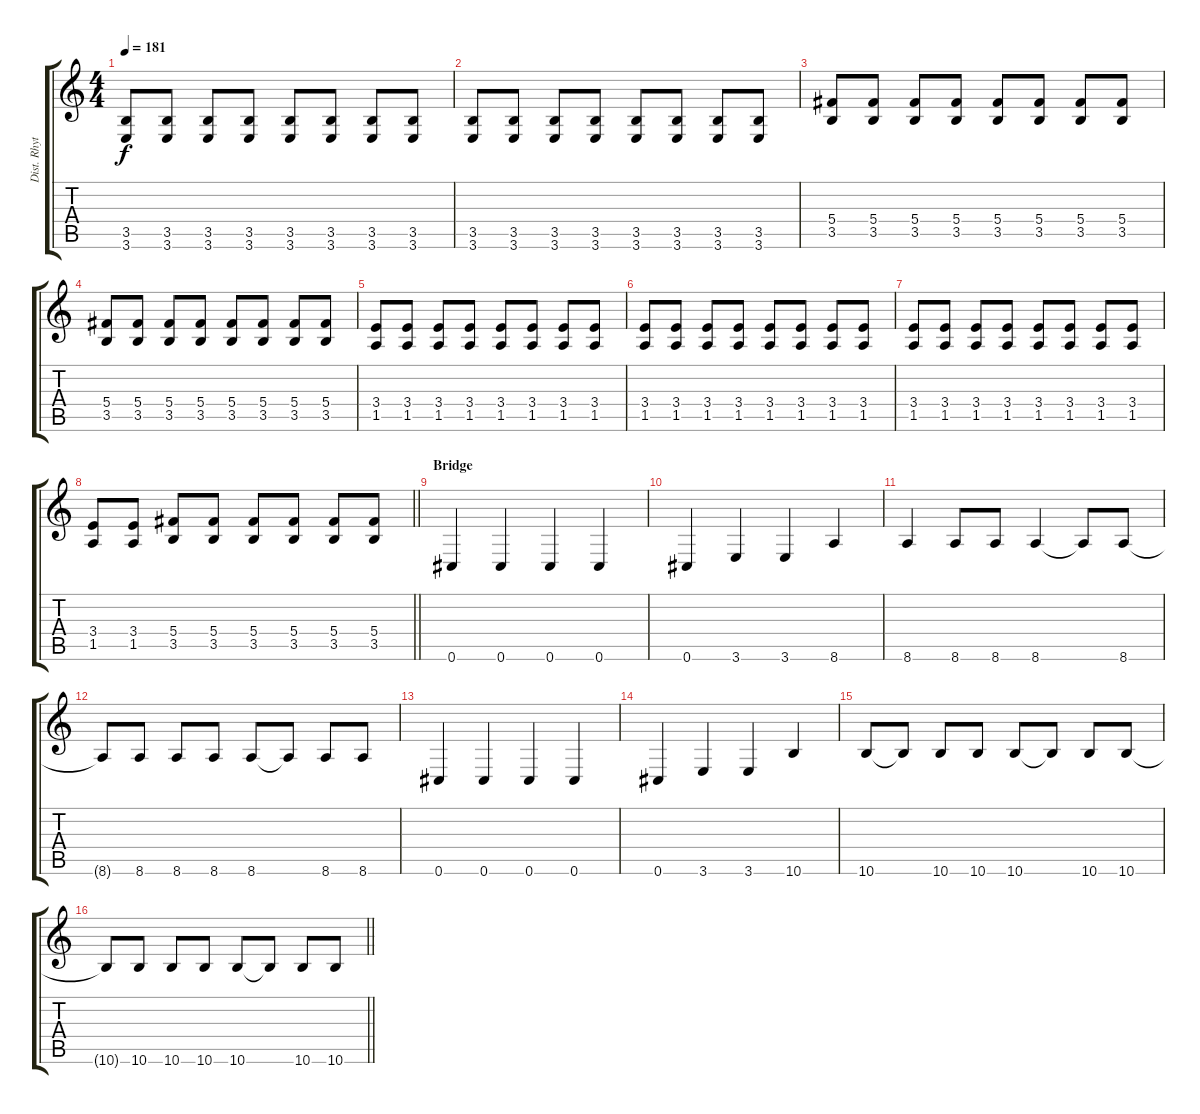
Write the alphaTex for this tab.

\track ("Dist. Rhytm Guitar [L]" "Dist. Rhyt") {instrument distortionguitar}
\staff {score tabs}
\tuning (Eb4 Bb3 Gb3 Db3 Ab2 Db2) {hide}
\ts (4 4)
\tempo 181
\clef g2
\ks c
(3.5 3.6).8{dy f} (3.5 3.6).8 (3.5 3.6).8 (3.5 3.6).8 (3.5 3.6).8 (3.5 3.6).8 (3.5 3.6).8 (3.5 3.6).8 |
(3.5 3.6).8 (3.5 3.6).8 (3.5 3.6).8 (3.5 3.6).8 (3.5 3.6).8 (3.5 3.6).8 (3.5 3.6).8 (3.5 3.6).8 |
(5.4 3.5).8 (5.4 3.5).8 (5.4 3.5).8 (5.4 3.5).8 (5.4 3.5).8 (5.4 3.5).8 (5.4 3.5).8 (5.4 3.5).8 |
(5.4 3.5).8 (5.4 3.5).8 (5.4 3.5).8 (5.4 3.5).8 (5.4 3.5).8 (5.4 3.5).8 (5.4 3.5).8 (5.4 3.5).8 |
(3.4 1.5).8 (3.4 1.5).8 (3.4 1.5).8 (3.4 1.5).8 (3.4 1.5).8 (3.4 1.5).8 (3.4 1.5).8 (3.4 1.5).8 |
(3.4 1.5).8 (3.4 1.5).8 (3.4 1.5).8 (3.4 1.5).8 (3.4 1.5).8 (3.4 1.5).8 (3.4 1.5).8 (3.4 1.5).8 |
(3.4 1.5).8 (3.4 1.5).8 (3.4 1.5).8 (3.4 1.5).8 (3.4 1.5).8 (3.4 1.5).8 (3.4 1.5).8 (3.4 1.5).8 |
\barLineRight lightlight
(3.4 1.5).8 (3.4 1.5).8 (5.4 3.5).8 (5.4 3.5).8 (5.4 3.5).8 (5.4 3.5).8 (5.4 3.5).8 (5.4 3.5).8 |
\section ("" "Bridge")
0.6.4 0.6.4 0.6.4 0.6.4 |
0.6.4 3.6.4 3.6.4 8.6.4 |
8.6.4 8.6.8 8.6.8 8.6.4 8.6{t}.8 8.6.8 |
8.6{t}.8 8.6.8 8.6.8 8.6.8 8.6.8 8.6{t}.8 8.6.8 8.6.8 |
0.6.4 0.6.4 0.6.4 0.6.4 |
0.6.4 3.6.4 3.6.4 10.6.4 |
10.6.8 10.6{t}.8 10.6.8 10.6.8 10.6.8 10.6{t}.8 10.6.8 10.6.8 |
\barLineRight lightlight
10.6{t}.8 10.6.8 10.6.8 10.6.8 10.6.8 10.6{t}.8 10.6.8 10.6.8
